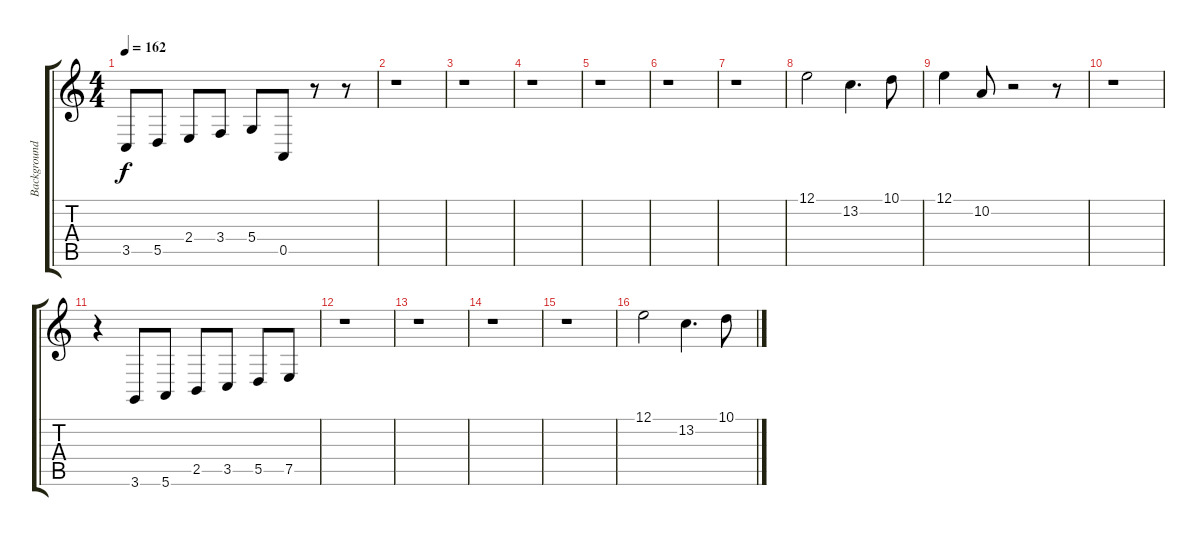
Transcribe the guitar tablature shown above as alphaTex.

\track ("Background Keyboards" "Background") {instrument fx8scifi}
\staff {score tabs}
\tuning (E4 B3 G3 D3 A2 E2) {hide}
\ts (4 4)
\tempo 162
\clef g2
\ks c
3.5.8{dy f instrument brightacousticpiano} 5.5.8 2.4.8 3.4.8 5.4.8 0.5.8 r.8 r.8 |
r.1 |
r.1 |
r.1 |
r.1 |
r.1 |
r.1 |
12.1.2{instrument fx8scifi} 13.2.4{d} 10.1.8 |
12.1.4 10.2.8 r.2 r.8 |
r.1 |
r.4{instrument stringensemble1} 3.6.8 5.6.8 2.5.8 3.5.8 5.5.8 7.5.8 |
r.1 |
r.1 |
r.1 |
r.1 |
12.1.2{instrument fx8scifi} 13.2.4{d} 10.1.8
